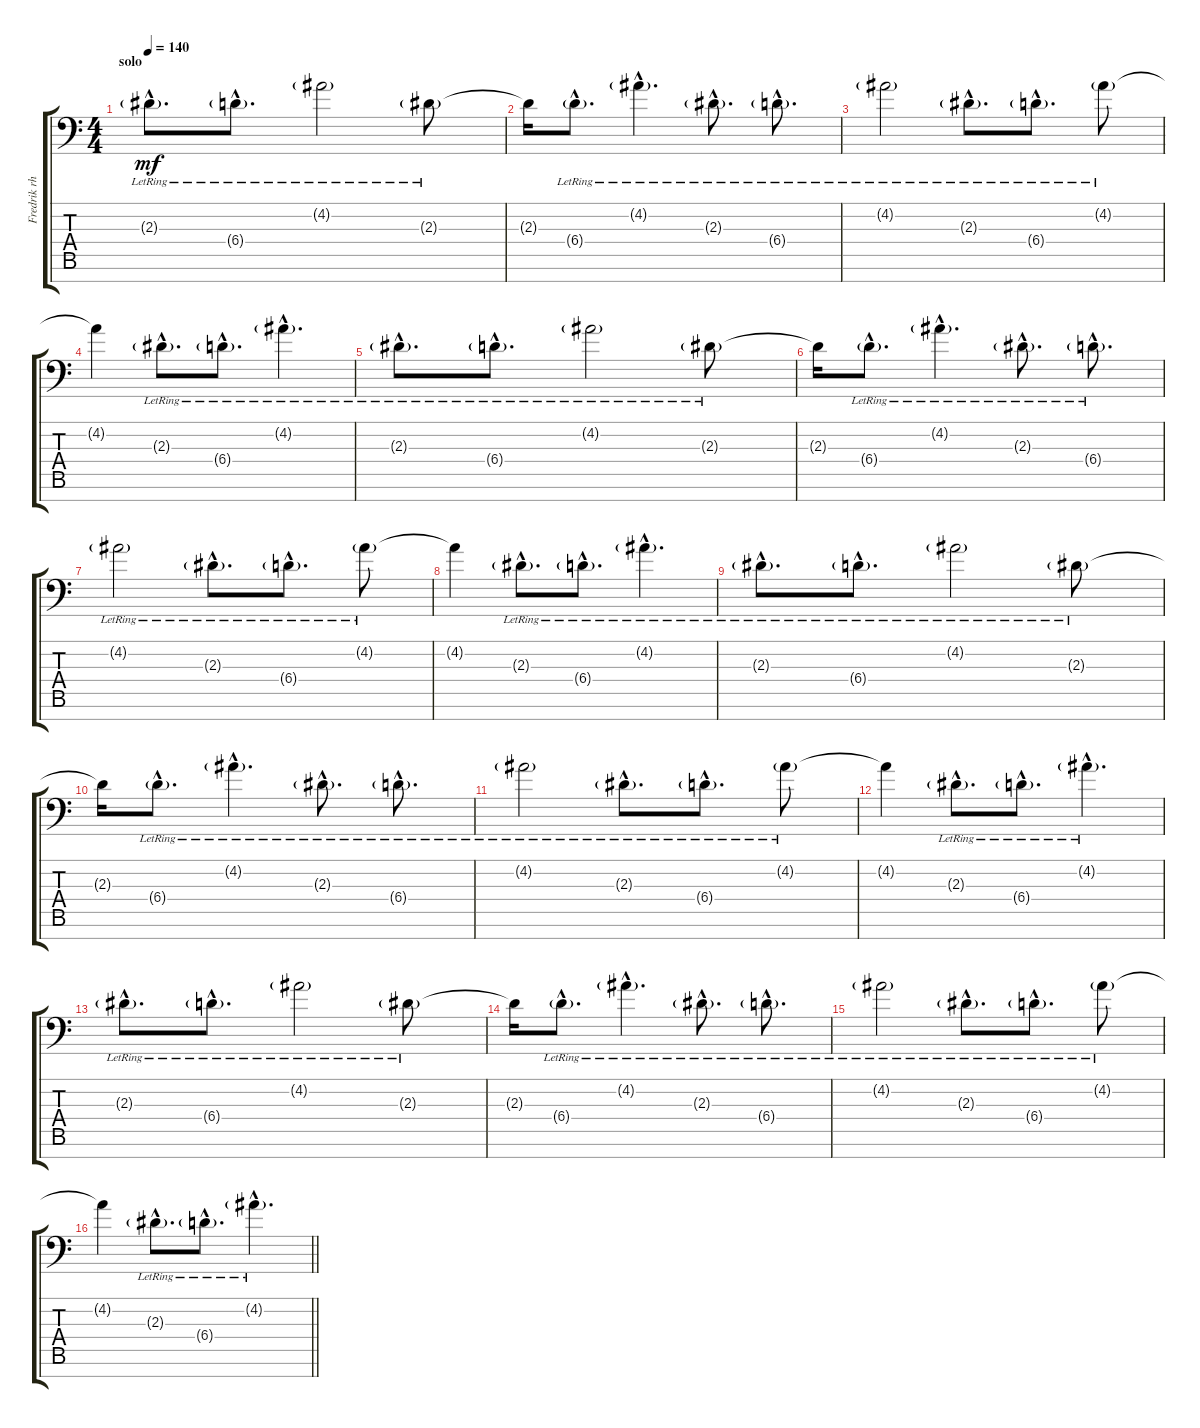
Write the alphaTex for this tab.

\track ("Fredrik rhythm" "Fredrik rh") {instrument overdrivenguitar}
\staff {score tabs}
\tuning (Bb3 Gb3 Db3 Ab2 Eb2 Bb1 F1) {hide}
\ts (4 4)
\section ("" "solo")
\tempo 140
\clef f4
\ks c
2.3{g hac lr}.8{d dy mf} 6.4{g hac lr}.8{d} 4.2{g lr}.2 2.3{g lr}.8 |
2.3{t}.16 6.4{g hac lr}.8{d} 4.2{g hac lr}.4{d} 2.3{g hac lr}.8{d} 6.4{g hac lr}.8{d} |
4.2{g lr}.2 2.3{g hac lr}.8{d} 6.4{g hac lr}.8{d} 4.2{g lr}.8 |
4.2{t}.4 2.3{g hac lr}.8{d} 6.4{g hac lr}.8{d} 4.2{g hac lr}.4{d} |
2.3{g hac lr}.8{d} 6.4{g hac lr}.8{d} 4.2{g lr}.2 2.3{g lr}.8 |
2.3{t}.16 6.4{g hac lr}.8{d} 4.2{g hac lr}.4{d} 2.3{g hac lr}.8{d} 6.4{g hac lr}.8{d} |
4.2{g lr}.2 2.3{g hac lr}.8{d} 6.4{g hac lr}.8{d} 4.2{g lr}.8 |
4.2{t}.4 2.3{g hac lr}.8{d} 6.4{g hac lr}.8{d} 4.2{g hac lr}.4{d} |
2.3{g hac lr}.8{d} 6.4{g hac lr}.8{d} 4.2{g lr}.2 2.3{g lr}.8 |
2.3{t}.16 6.4{g hac lr}.8{d} 4.2{g hac lr}.4{d} 2.3{g hac lr}.8{d} 6.4{g hac lr}.8{d} |
4.2{g lr}.2 2.3{g hac lr}.8{d} 6.4{g hac lr}.8{d} 4.2{g lr}.8 |
4.2{t}.4 2.3{g hac lr}.8{d} 6.4{g hac lr}.8{d} 4.2{g hac lr}.4{d} |
2.3{g hac lr}.8{d} 6.4{g hac lr}.8{d} 4.2{g lr}.2 2.3{g lr}.8 |
2.3{t}.16 6.4{g hac lr}.8{d} 4.2{g hac lr}.4{d} 2.3{g hac lr}.8{d} 6.4{g hac lr}.8{d} |
4.2{g lr}.2 2.3{g hac lr}.8{d} 6.4{g hac lr}.8{d} 4.2{g lr}.8 |
\barLineRight lightlight
4.2{t}.4 2.3{g hac lr}.8{d} 6.4{g hac lr}.8{d} 4.2{g hac lr}.4{d}
